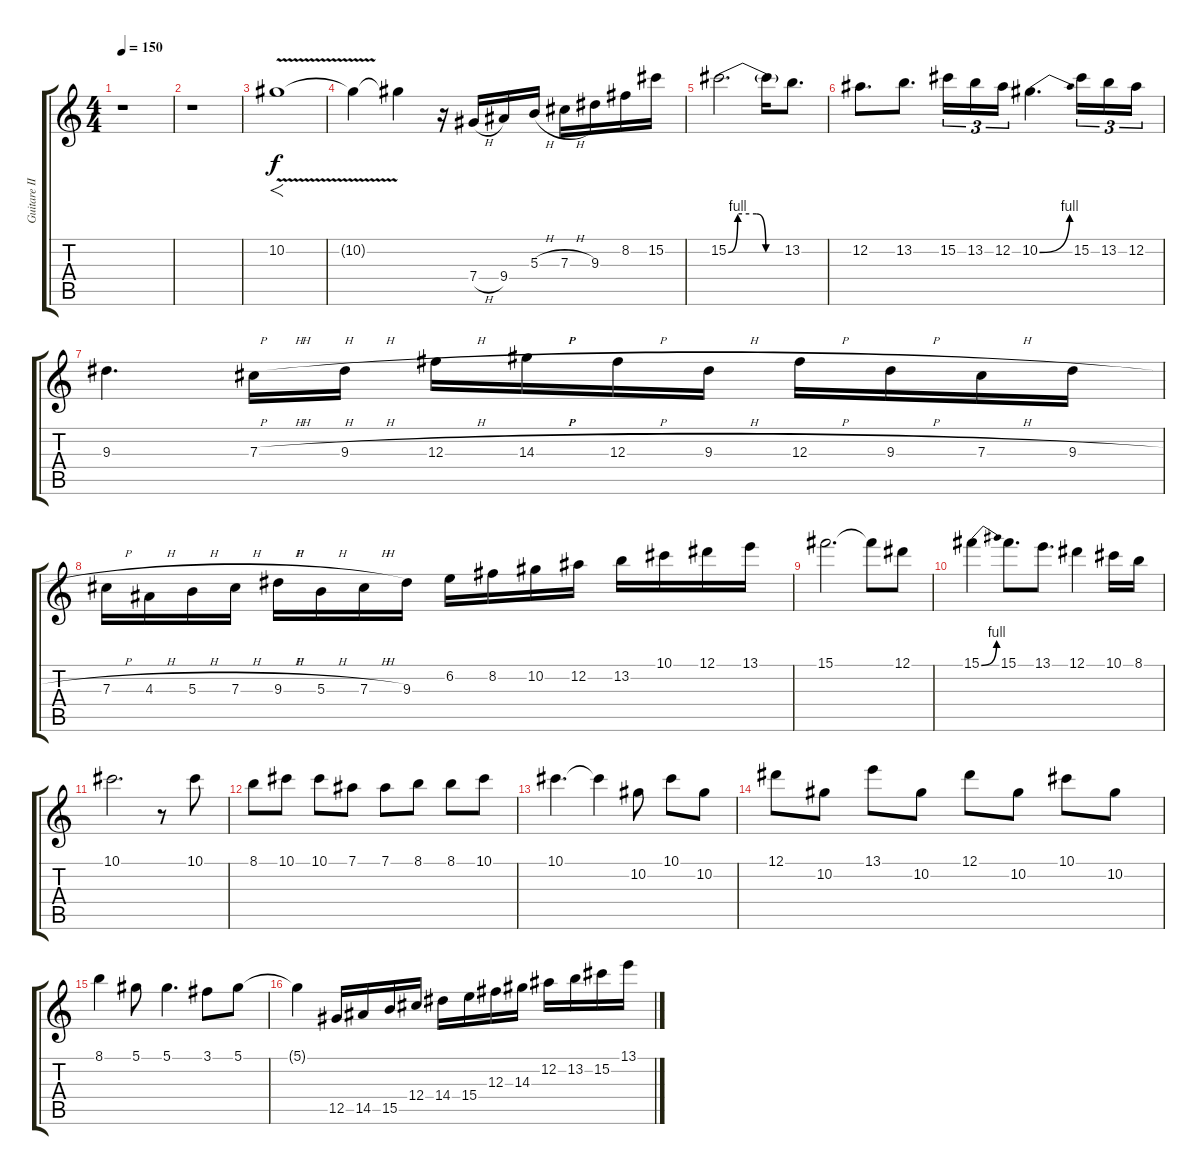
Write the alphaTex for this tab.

\track ("Guitare III" "Guitare II") {instrument overdrivenguitar}
\staff {score tabs}
\tuning (Eb4 Bb3 Gb3 Db3 Ab2 Eb2) {hide}
\ts (4 4)
\tempo 150
\clef g2
\ks c
r.1{dy f} |
r.1 |
10.2{v}.1{f} |
10.2{t}.4 10.2{t}.4 r.16 7.4{h}.16 9.4.16 5.3{h}.16 7.3{h}.16 9.3.16 8.2.16 15.2.16 |
15.2{be (custom 0 0 10 4 30 4 40 0 45 0 55 0 60 0)}.2{d} 15.2{t}.16 13.2.8{d} |
12.2.8{d} 13.2.8{d} 15.2.16{tu (3 2)} 13.2.16{tu (3 2)} 12.2.16{tu (3 2)} 10.2{be (bend 0 0 60 4)}.4{d} 15.2.16{tu (3 2)} 13.2.16{tu (3 2)} 12.2.16{tu (3 2)} |
9.3.4{d} 7.3{h}.16 9.3{h}.16 12.3{h}.16 14.3{h}.16 12.3{h}.16 9.3{h}.16 12.3{h}.16 9.3{h}.16 7.3{h}.16 9.3{h}.16 |
7.3{h}.16 4.3{h}.16 5.3{h}.16 7.3{h}.16 9.3{h}.16 5.3{h}.16 7.3{h}.16 9.3.16 6.2.16 8.2.16 10.2.16 12.2.16 13.2.16 10.1.16 12.1.16 13.1.16 |
15.1.2{d} 15.1{t}.8 12.1.8 |
15.1{be (bend 0 0 60 4)}.4 15.1.8{d} 13.1.8{d} 12.1.4 10.1.16 8.1.16 |
10.1.2{d} r.8 10.1.8 |
8.1.8 10.1.8 10.1.8 7.1.8 7.1.8 8.1.8 8.1.8 10.1.8 |
10.1.4{d} 10.1{t}.4 10.2.8 10.1.8 10.2.8 |
12.1.8 10.2.8 13.1.8 10.2.8 12.1.8 10.2.8 10.1.8 10.2.8 |
8.1.4 5.1.8 5.1.4{d} 3.1.8 5.1.8 |
5.1{t}.4 12.5.16 14.5.16 15.5.16 12.4.16 14.4.16 15.4.16 12.3.16 14.3.16 12.2.16 13.2.16 15.2.16 13.1.16
